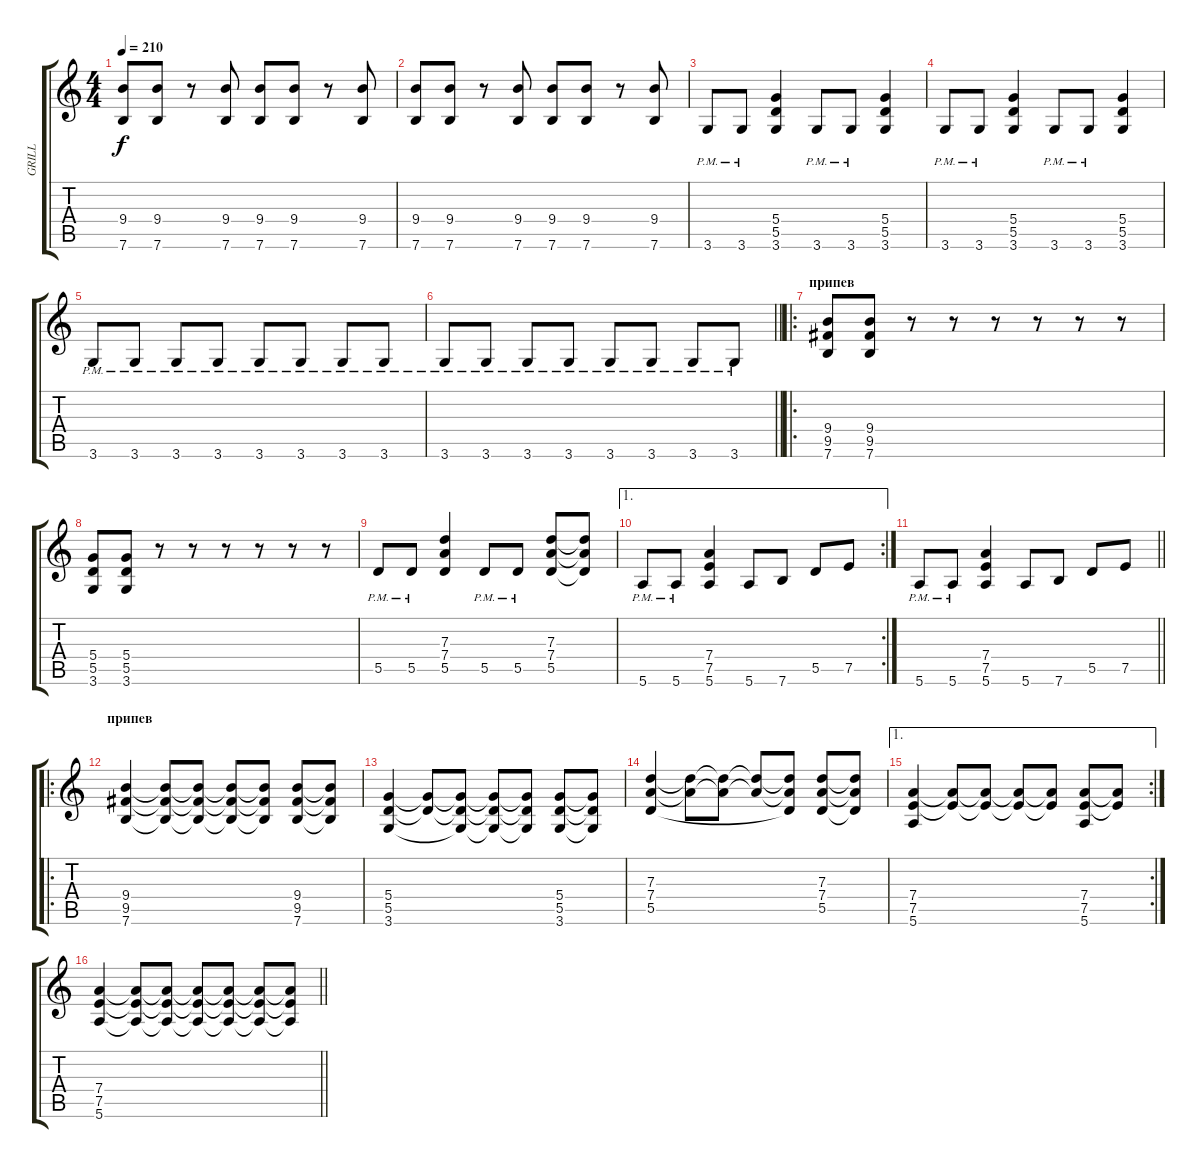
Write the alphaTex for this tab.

\track ("GRILL" "GRILL") {instrument overdrivenguitar}
\staff {score tabs}
\tuning (E4 B3 G3 D3 A2 E2) {hide}
\ts (4 4)
\tempo 210
\clef g2
\ks c
(9.4 7.6).8{dy f} (9.4 7.6).8 r.8 (9.4 7.6).8 (9.4 7.6).8 (9.4 7.6).8 r.8 (9.4 7.6).8 |
(9.4 7.6).8 (9.4 7.6).8 r.8 (9.4 7.6).8 (9.4 7.6).8 (9.4 7.6).8 r.8 (9.4 7.6).8 |
3.6{pm}.8 3.6{pm}.8 (5.4 5.5 3.6).4 3.6{pm}.8 3.6{pm}.8 (5.4 5.5 3.6).4 |
3.6{pm}.8 3.6{pm}.8 (5.4 5.5 3.6).4 3.6{pm}.8 3.6{pm}.8 (5.4 5.5 3.6).4 |
3.6{pm}.8 3.6{pm}.8 3.6{pm}.8 3.6{pm}.8 3.6{pm}.8 3.6{pm}.8 3.6{pm}.8 3.6{pm}.8 |
\barLineRight lightlight
3.6{pm}.8 3.6{pm}.8 3.6{pm}.8 3.6{pm}.8 3.6{pm}.8 3.6{pm}.8 3.6{pm}.8 3.6{pm}.8 |
\ro
\section ("" "припев")
(9.4 9.5 7.6).8 (9.4 9.5 7.6).8 r.8 r.8 r.8 r.8 r.8 r.8 |
(5.4 5.5 3.6).8 (5.4 5.5 3.6).8 r.8 r.8 r.8 r.8 r.8 r.8 |
5.5{pm}.8 5.5{pm}.8 (7.3 7.4 5.5).4 5.5{pm}.8 5.5{pm}.8 (7.3 7.4 5.5).8 (7.3{t} 7.4{t} 5.5{t}).8 |
\ae 1
\rc 2
5.6{pm}.8 5.6{pm}.8 (7.4 7.5 5.6).4 5.6.8 7.6.8 5.5.8 7.5.8 |
\barLineRight lightlight
5.6{pm}.8 5.6{pm}.8 (7.4 7.5 5.6).4 5.6.8 7.6.8 5.5.8 7.5.8 |
\ro
\section ("" "припев")
(9.4 9.5 7.6).4 (9.4{t} 9.5{t} 7.6{t}).8 (9.4{t} 9.5{t} 7.6{t}).8 (9.4{t} 9.5{t} 7.6{t}).8 (9.4{t} 9.5{t} 7.6{t}).8 (9.4 9.5 7.6).8 (9.4{t} 9.5{t} 7.6{t}).8 |
(5.4 5.5 3.6).4 (5.4{t} 5.5{t}).8 (5.4{t} 5.5{t} 3.6{t}).8 (5.4{t} 5.5{t} 3.6{t}).8 (5.4{t} 5.5{t} 3.6{t}).8 (5.4 5.5 3.6).8 (5.4{t} 5.5{t} 3.6{t}).8 |
(7.3 7.4 5.5).4 (7.3{t} 7.4{t}).8 (7.3{t} 7.4{t}).8 (7.3{t} 7.4{t}).8 (7.3{t} 7.4{t} 5.5{t}).8 (7.3 7.4 5.5).8 (7.3{t} 7.4{t} 5.5{t}).8 |
\ae 1
\rc 2
(7.4 7.5 5.6).4 (7.4{t} 7.5{t}).8 (7.4{t} 7.5{t}).8 (7.4{t} 7.5{t}).8 (7.4{t} 7.5{t}).8 (7.4 7.5 5.6).8 (7.4{t} 7.5{t}).8 |
\barLineRight lightlight
(7.4 7.5 5.6).4 (7.4{t} 7.5{t} 5.6{t}).8 (7.4{t} 7.5{t} 5.6{t}).8 (7.4{t} 7.5{t} 5.6{t}).8 (7.4{t} 7.5{t} 5.6{t}).8 (7.4{t} 7.5{t} 5.6{t}).8 (7.4{t} 7.5{t} 5.6{t}).8
